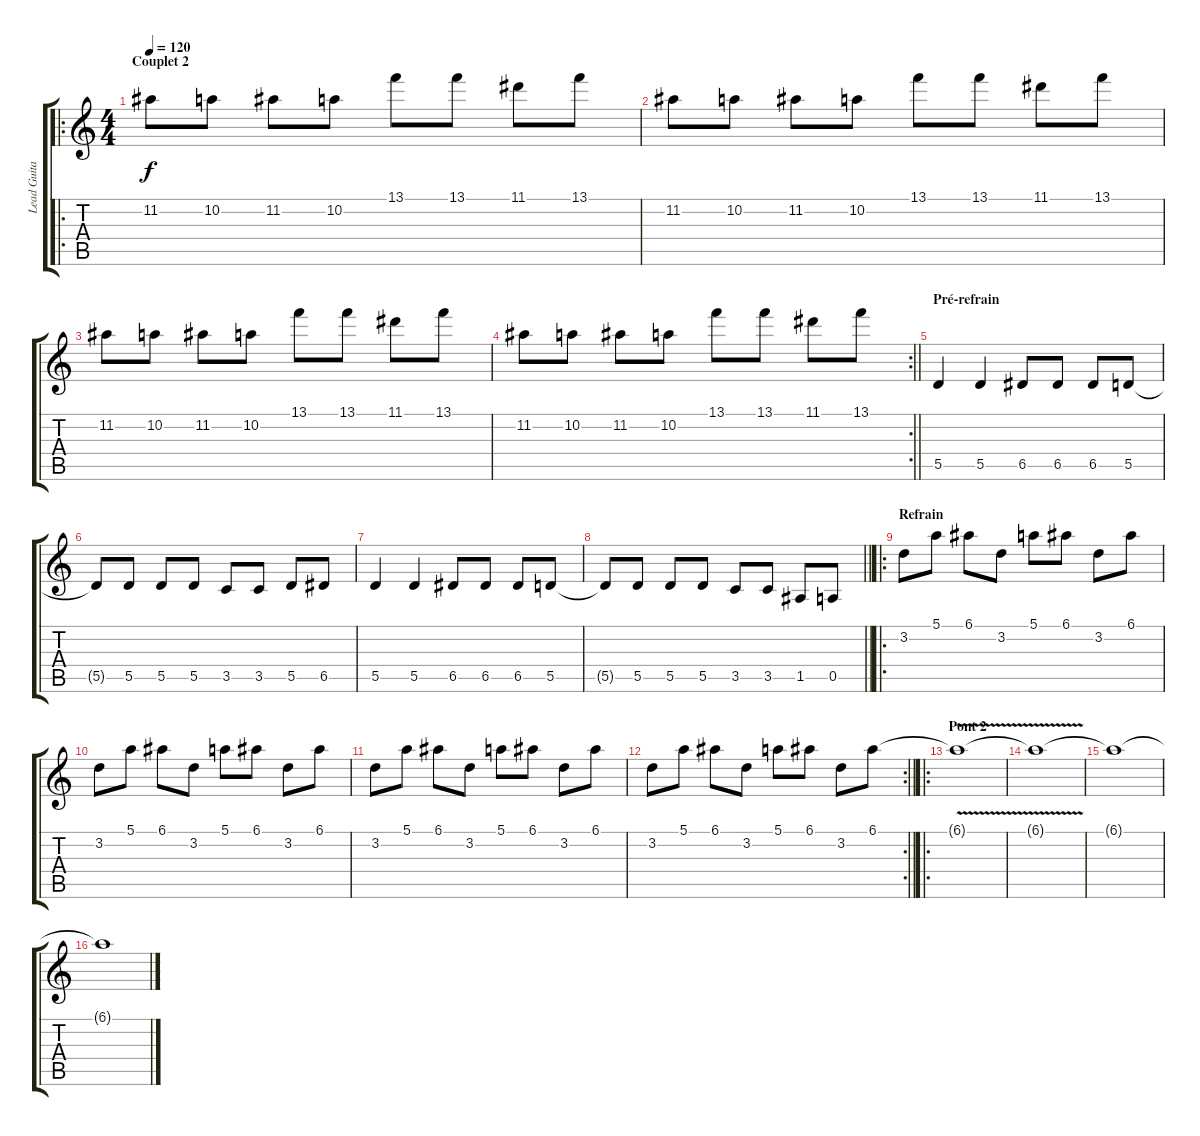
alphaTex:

\track ("Lead Guitar" "Lead Guita") {instrument distortionguitar}
\staff {score tabs}
\tuning (E4 B3 G3 D3 A2 D2) {hide}
\ro
\ts (4 4)
\section ("" "Couplet 2")
\tempo 120
\clef g2
\ks c
11.2.8{dy f} 10.2.8 11.2.8 10.2.8 13.1.8 13.1.8 11.1.8 13.1.8 |
11.2.8 10.2.8 11.2.8 10.2.8 13.1.8 13.1.8 11.1.8 13.1.8 |
11.2.8 10.2.8 11.2.8 10.2.8 13.1.8 13.1.8 11.1.8 13.1.8 |
\rc 2
\barLineRight lightlight
11.2.8 10.2.8 11.2.8 10.2.8 13.1.8 13.1.8 11.1.8 13.1.8 |
\section ("" "Pré-refrain")
5.5.4 5.5.4 6.5.8 6.5.8 6.5.8 5.5.8 |
5.5{t}.8 5.5.8 5.5.8 5.5.8 3.5.8 3.5.8 5.5.8 6.5.8 |
5.5.4 5.5.4 6.5.8 6.5.8 6.5.8 5.5.8 |
\barLineRight lightlight
5.5{t}.8 5.5.8 5.5.8 5.5.8 3.5.8 3.5.8 1.5.8 0.5.8 |
\ro
\section ("" "Refrain")
3.2.8 5.1.8 6.1.8 3.2.8 5.1.8 6.1.8 3.2.8 6.1.8 |
3.2.8 5.1.8 6.1.8 3.2.8 5.1.8 6.1.8 3.2.8 6.1.8 |
3.2.8 5.1.8 6.1.8 3.2.8 5.1.8 6.1.8 3.2.8 6.1.8 |
\rc 2
\barLineRight lightlight
3.2.8 5.1.8 6.1.8 3.2.8 5.1.8 6.1.8 3.2.8 6.1.8 |
\ro
\section ("" "Pont 2")
6.1{v t}.1 |
6.1{t}.1 |
6.1{t}.1 |
6.1{t}.1
